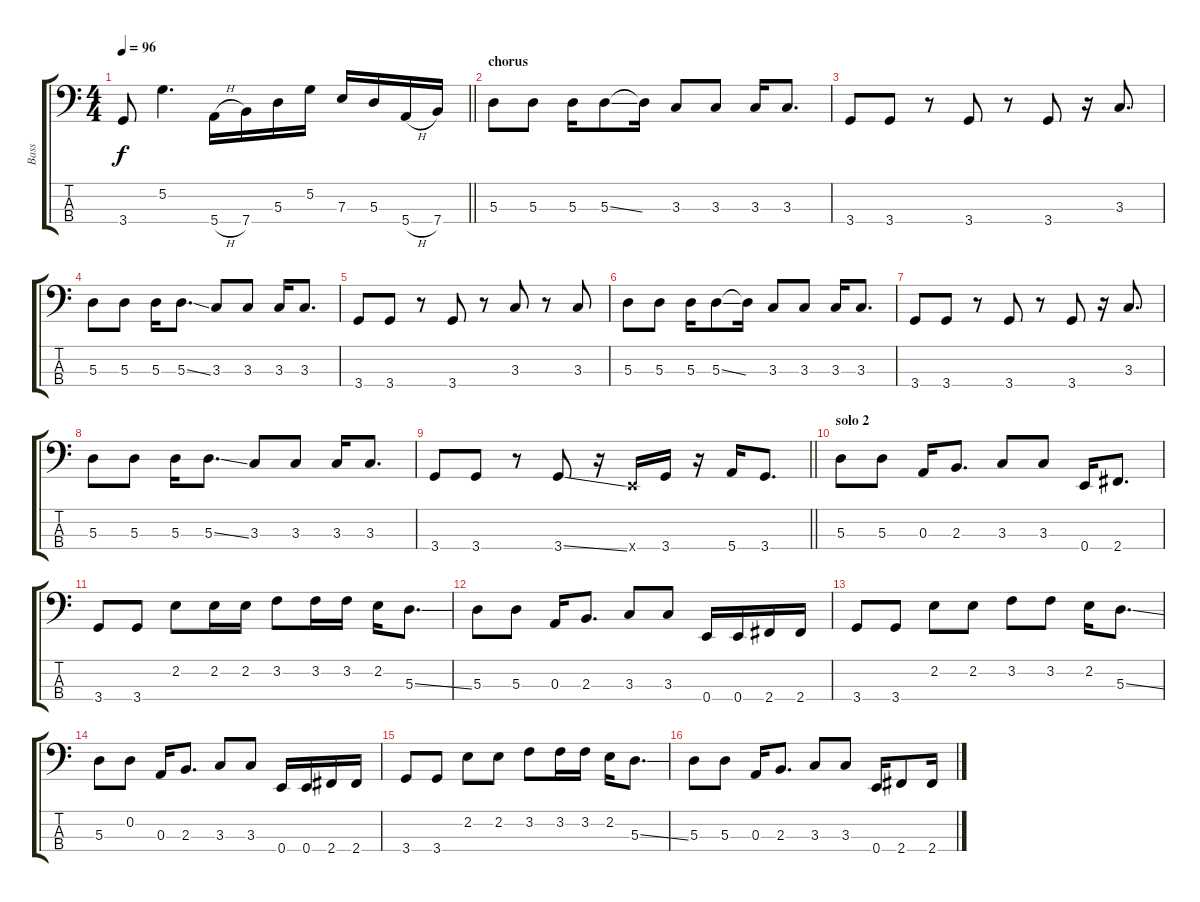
\track ("Bass" "Bass") {instrument synthbass2}
\staff {score tabs}
\tuning (G2 D2 A1 E1) {hide}
\ts (4 4)
\tempo 96
\clef f4
\barLineRight lightlight
\ks c
3.4.8{dy f} 5.2.4{d} 5.4{h}.16 7.4.16 5.3.16 5.2.16 7.3.16 5.3.16 5.4{h}.16 7.4.16 |
\section ("" "chorus")
5.3.8 5.3.8 5.3.16 5.3{ss}.8 5.3{t}.16 3.3.8 3.3.8 3.3.16 3.3.8{d} |
3.4.8 3.4.8 r.8 3.4.8 r.8 3.4.8 r.16 3.3.8{d} |
5.3.8 5.3.8 5.3.16 5.3{ss}.8{d} 3.3.8 3.3.8 3.3.16 3.3.8{d} |
3.4.8 3.4.8 r.8 3.4.8 r.8 3.3.8 r.8 3.3.8 |
5.3.8 5.3.8 5.3.16 5.3{ss}.8 5.3{t}.16 3.3.8 3.3.8 3.3.16 3.3.8{d} |
3.4.8 3.4.8 r.8 3.4.8 r.8 3.4.8 r.16 3.3.8{d} |
5.3.8 5.3.8 5.3.16 5.3{ss}.8{d} 3.3.8 3.3.8 3.3.16 3.3.8{d} |
\barLineRight lightlight
3.4.8 3.4.8 r.8 3.4{ss}.8 r.16 0.4{x}.16 3.4.16 r.16 5.4.16 3.4.8{d} |
\section ("" "solo 2")
5.3.8 5.3.8 0.3.16 2.3.8{d} 3.3.8 3.3.8 0.4.16 2.4.8{d} |
3.4.8 3.4.8 2.2.8 2.2.16 2.2.16 3.2.8 3.2.16 3.2.16 2.2.16 5.3{ss}.8{d} |
5.3.8 5.3.8 0.3.16 2.3.8{d} 3.3.8 3.3.8 0.4.16 0.4.16 2.4.16 2.4.16 |
3.4.8 3.4.8 2.2.8 2.2.8 3.2.8 3.2.8 2.2.16 5.3{ss}.8{d} |
5.3.8 0.2.8 0.3.16 2.3.8{d} 3.3.8 3.3.8 0.4.16 0.4.16 2.4.16 2.4.16 |
3.4.8 3.4.8 2.2.8 2.2.8 3.2.8 3.2.16 3.2.16 2.2.16 5.3{ss}.8{d} |
5.3.8 5.3.8 0.3.16 2.3.8{d} 3.3.8 3.3.8 0.4.16 2.4.8 2.4{ss}.16
